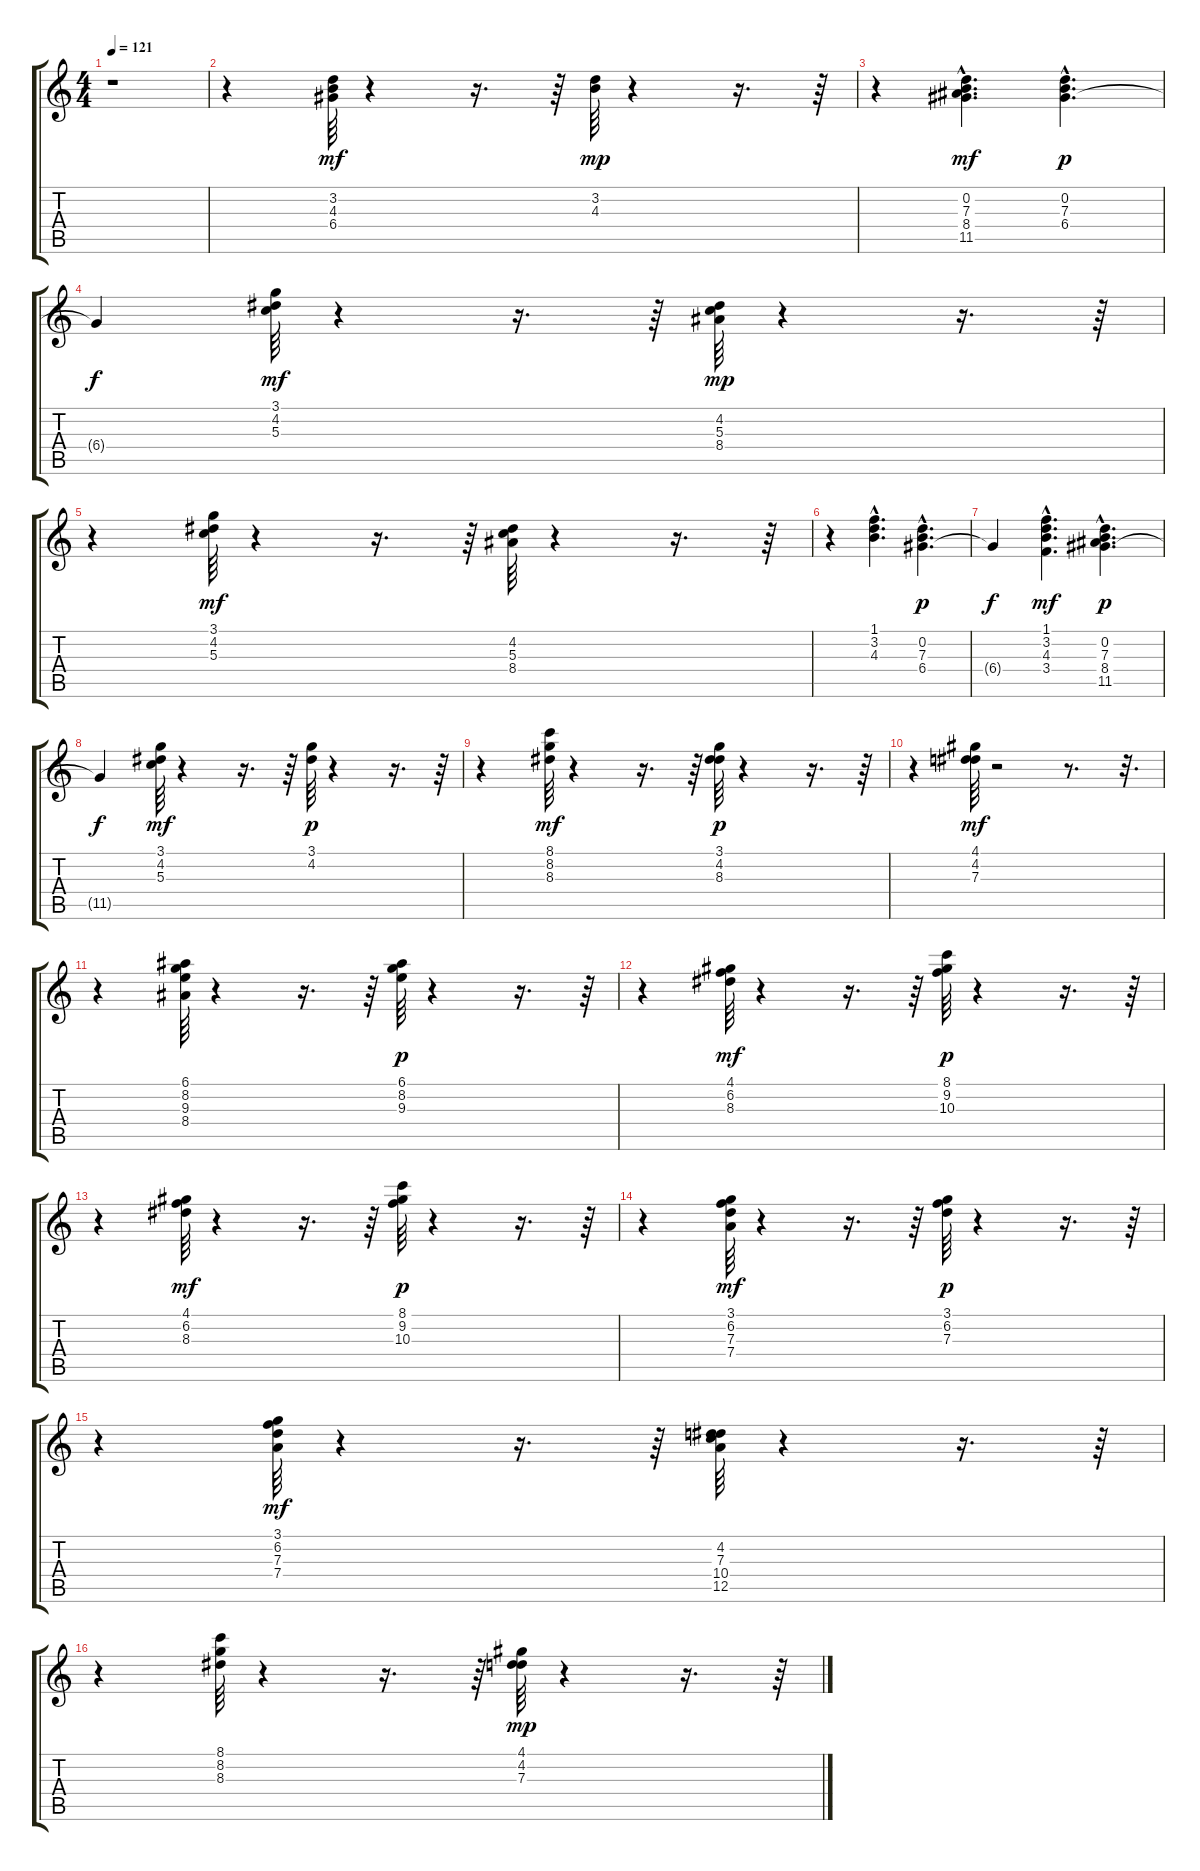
\track "" {instrument electricbassfinger}
\staff {score tabs}
\tuning (E4 B3 G3 D3 A2 E2) {hide}
\ts (4 4)
\tempo 121
\clef g2
\ks c
r.1{dy mf instrument electricbassfinger} |
r.4 (3.2 4.3 6.4).64 r.4 r.16{d} r.64 (3.2 4.3).64{dy mp} r.4 r.16{d} r.64 |
r.4 (0.2 7.3 8.4 11.5{hac}).4{d dy mf} (0.2 7.3 6.4{hac}).4{d dy p} |
6.4{t}.4{dy f} (3.1 4.2 5.3).64{dy mf} r.4 r.16{d} r.64 (4.2 5.3 8.4).64{dy mp} r.4 r.16{d} r.64 |
r.4 (3.1 4.2 5.3).64{dy mf} r.4 r.16{d} r.64 (4.2 5.3 8.4).64 r.4 r.16{d} r.64 |
r.4 (1.1{hac} 3.2 4.3).4{d} (0.2 7.3 6.4{hac}).4{d dy p} |
6.4{t}.4{dy f} (1.1{hac} 3.2 4.3 3.4).4{d dy mf} (0.2 7.3 8.4 11.5{hac}).4{d dy p} |
11.5{t}.4{dy f} (3.1 4.2 5.3).64{dy mf} r.4 r.16{d} r.64 (3.1 4.2).64{dy p} r.4 r.16{d} r.64 |
r.4 (8.1 8.2 8.3).64{dy mf} r.4 r.16{d} r.64 (3.1 4.2 8.3).64{dy p} r.4 r.16{d} r.64 |
r.4 (4.1 4.2 7.3).64{dy mf} r.2 r.8{d} r.32{d} |
r.4 (6.1 8.2 9.3 8.4).64 r.4 r.16{d} r.64 (6.1 8.2 9.3).64{dy p} r.4 r.16{d} r.64 |
r.4 (4.1 6.2 8.3).64{dy mf} r.4 r.16{d} r.64 (8.1 9.2 10.3).64{dy p} r.4 r.16{d} r.64 |
r.4 (4.1 6.2 8.3).64{dy mf} r.4 r.16{d} r.64 (8.1 9.2 10.3).64{dy p} r.4 r.16{d} r.64 |
r.4 (3.1 6.2 7.3 7.4).64{dy mf} r.4 r.16{d} r.64 (3.1 6.2 7.3).64{dy p} r.4 r.16{d} r.64 |
r.4 (3.1 6.2 7.3 7.4).64{dy mf} r.4 r.16{d} r.64 (4.2 7.3 10.4 12.5).64 r.4 r.16{d} r.64 |
r.4 (8.1 8.2 8.3).64 r.4 r.16{d} r.64 (4.1 4.2 7.3).64{dy mp} r.4 r.16{d} r.64
